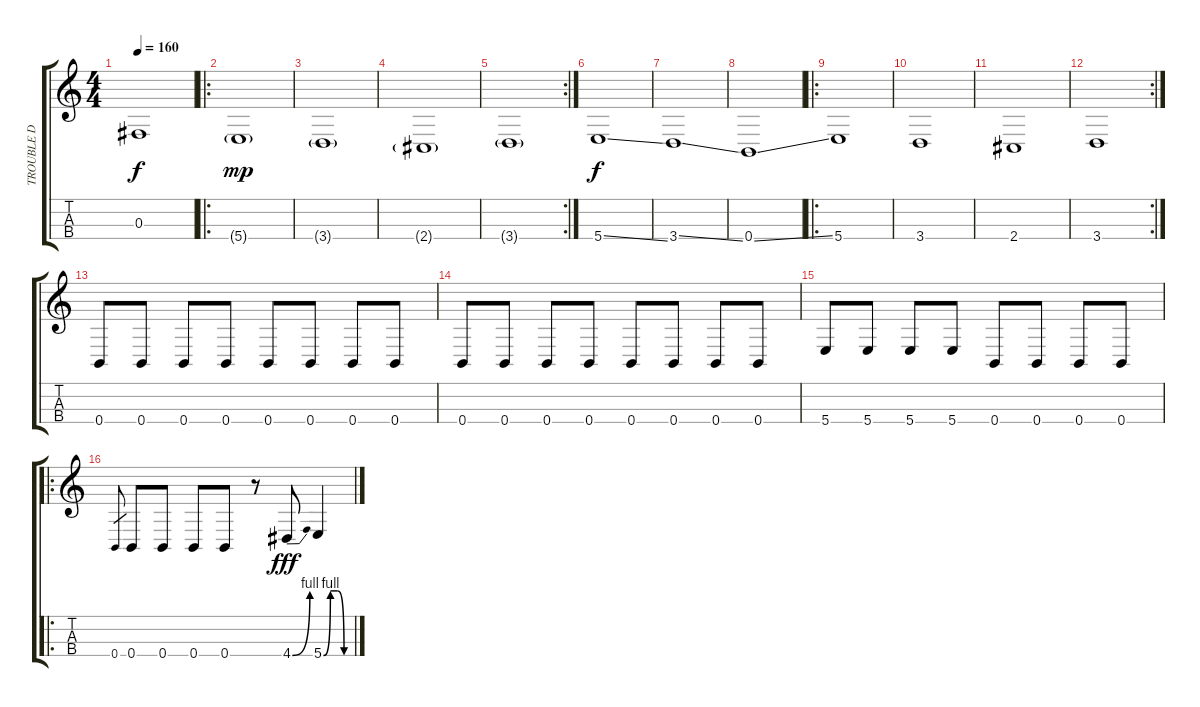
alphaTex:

\track ("TROUBLE D" "TROUBLE D") {instrument electricbassfinger}
\staff {score tabs}
\tuning (E3 B2 Gb2 B1) {hide}
\ts (4 4)
\tempo 160
\clef g2
\ks c
0.3{t}.1{dy f} |
\ro
5.4{g}.1{dy mp} |
3.4{g}.1 |
2.4{g}.1 |
\rc 2
3.4{g}.1 |
5.4{ss}.1{dy f} |
3.4{ss}.1 |
0.4{ss}.1 |
\ro
5.4.1 |
3.4.1 |
2.4.1 |
\rc 2
3.4.1 |
0.4.8 0.4.8 0.4.8 0.4.8 0.4.8 0.4.8 0.4.8 0.4.8 |
0.4.8 0.4.8 0.4.8 0.4.8 0.4.8 0.4.8 0.4.8 0.4.8 |
5.4.8 5.4.8 5.4.8 5.4.8 0.4.8 0.4.8 0.4.8 0.4.8 |
\ro
0.4.8{gr} 0.4.8 0.4.8 0.4.8 0.4.8 r.8 4.4{be (bend 0 0 60 4)}.8{dy fff} 5.4{be (custom 0 0 15 4 30 4 45 0 60 0)}.4
